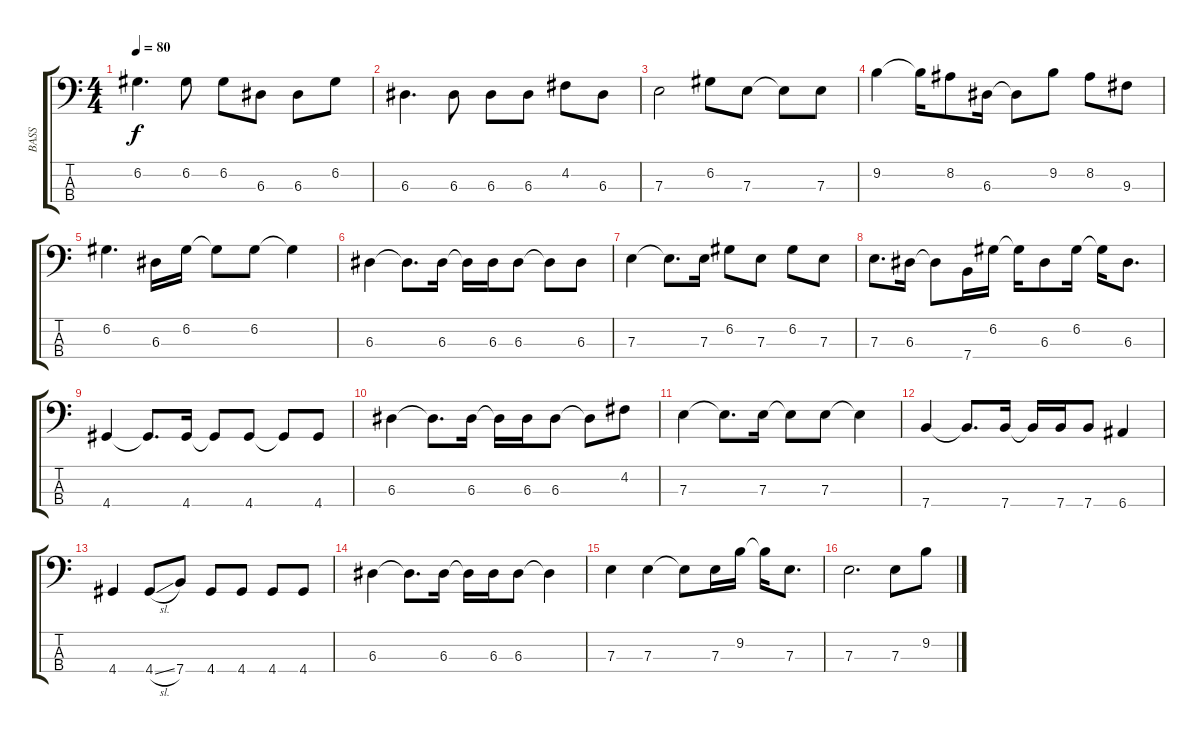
\track ("BASS" "BASS") {instrument electricbassfinger}
\staff {score tabs}
\tuning (G2 D2 A1 E1) {hide}
\ts (4 4)
\tempo 80
\clef f4
\ks c
6.2.4{d dy f} 6.2.8 6.2.8 6.3.8 6.3.8 6.2.8 |
6.3.4{d} 6.3.8 6.3.8 6.3.8 4.2.8 6.3.8 |
7.3.2 6.2.8 7.3.8 7.3{t}.8 7.3.8 |
9.2.4 9.2{t}.16 8.2.8 6.3.16 6.3{t}.8 9.2.8 8.2.8 9.3.8 |
6.2.4{d} 6.3.16 6.2.16 6.2{t}.8 6.2.8 6.2{t}.4 |
6.3.4 6.3{t}.8{d} 6.3.16 6.3{t}.16 6.3.16 6.3.8 6.3{t}.8 6.3.8 |
7.3.4 7.3{t}.8{d} 7.3.16 6.2.8 7.3.8 6.2.8 7.3.8 |
7.3.8{d} 6.3.16 6.3{t}.8 7.4.16 6.2.16 6.2{t}.16 6.3.8 6.2.16 6.2{t}.16 6.3.8{d} |
4.4.4 4.4{t}.8{d} 4.4.16 4.4{t}.8 4.4.8 4.4{t}.8 4.4.8 |
6.3.4 6.3{t}.8{d} 6.3.16 6.3{t}.16 6.3.16 6.3.8 6.3{t}.8 4.2.8 |
7.3.4 7.3{t}.8{d} 7.3.16 7.3{t}.8 7.3.8 7.3{t}.4 |
7.4.4 7.4{t}.8{d} 7.4.16 7.4{t}.16 7.4.16 7.4.8 6.4.4 |
4.4.4 4.4{sl}.8 7.4.8 4.4.8 4.4.8 4.4.8 4.4.8 |
6.3.4 6.3{t}.8{d} 6.3.16 6.3{t}.16 6.3.16 6.3.8 6.3{t}.4 |
7.3.4 7.3.4 7.3{t}.8 7.3.16 9.2.16 9.2{t}.16 7.3.8{d} |
7.3.2{d} 7.3.8 9.2.8
